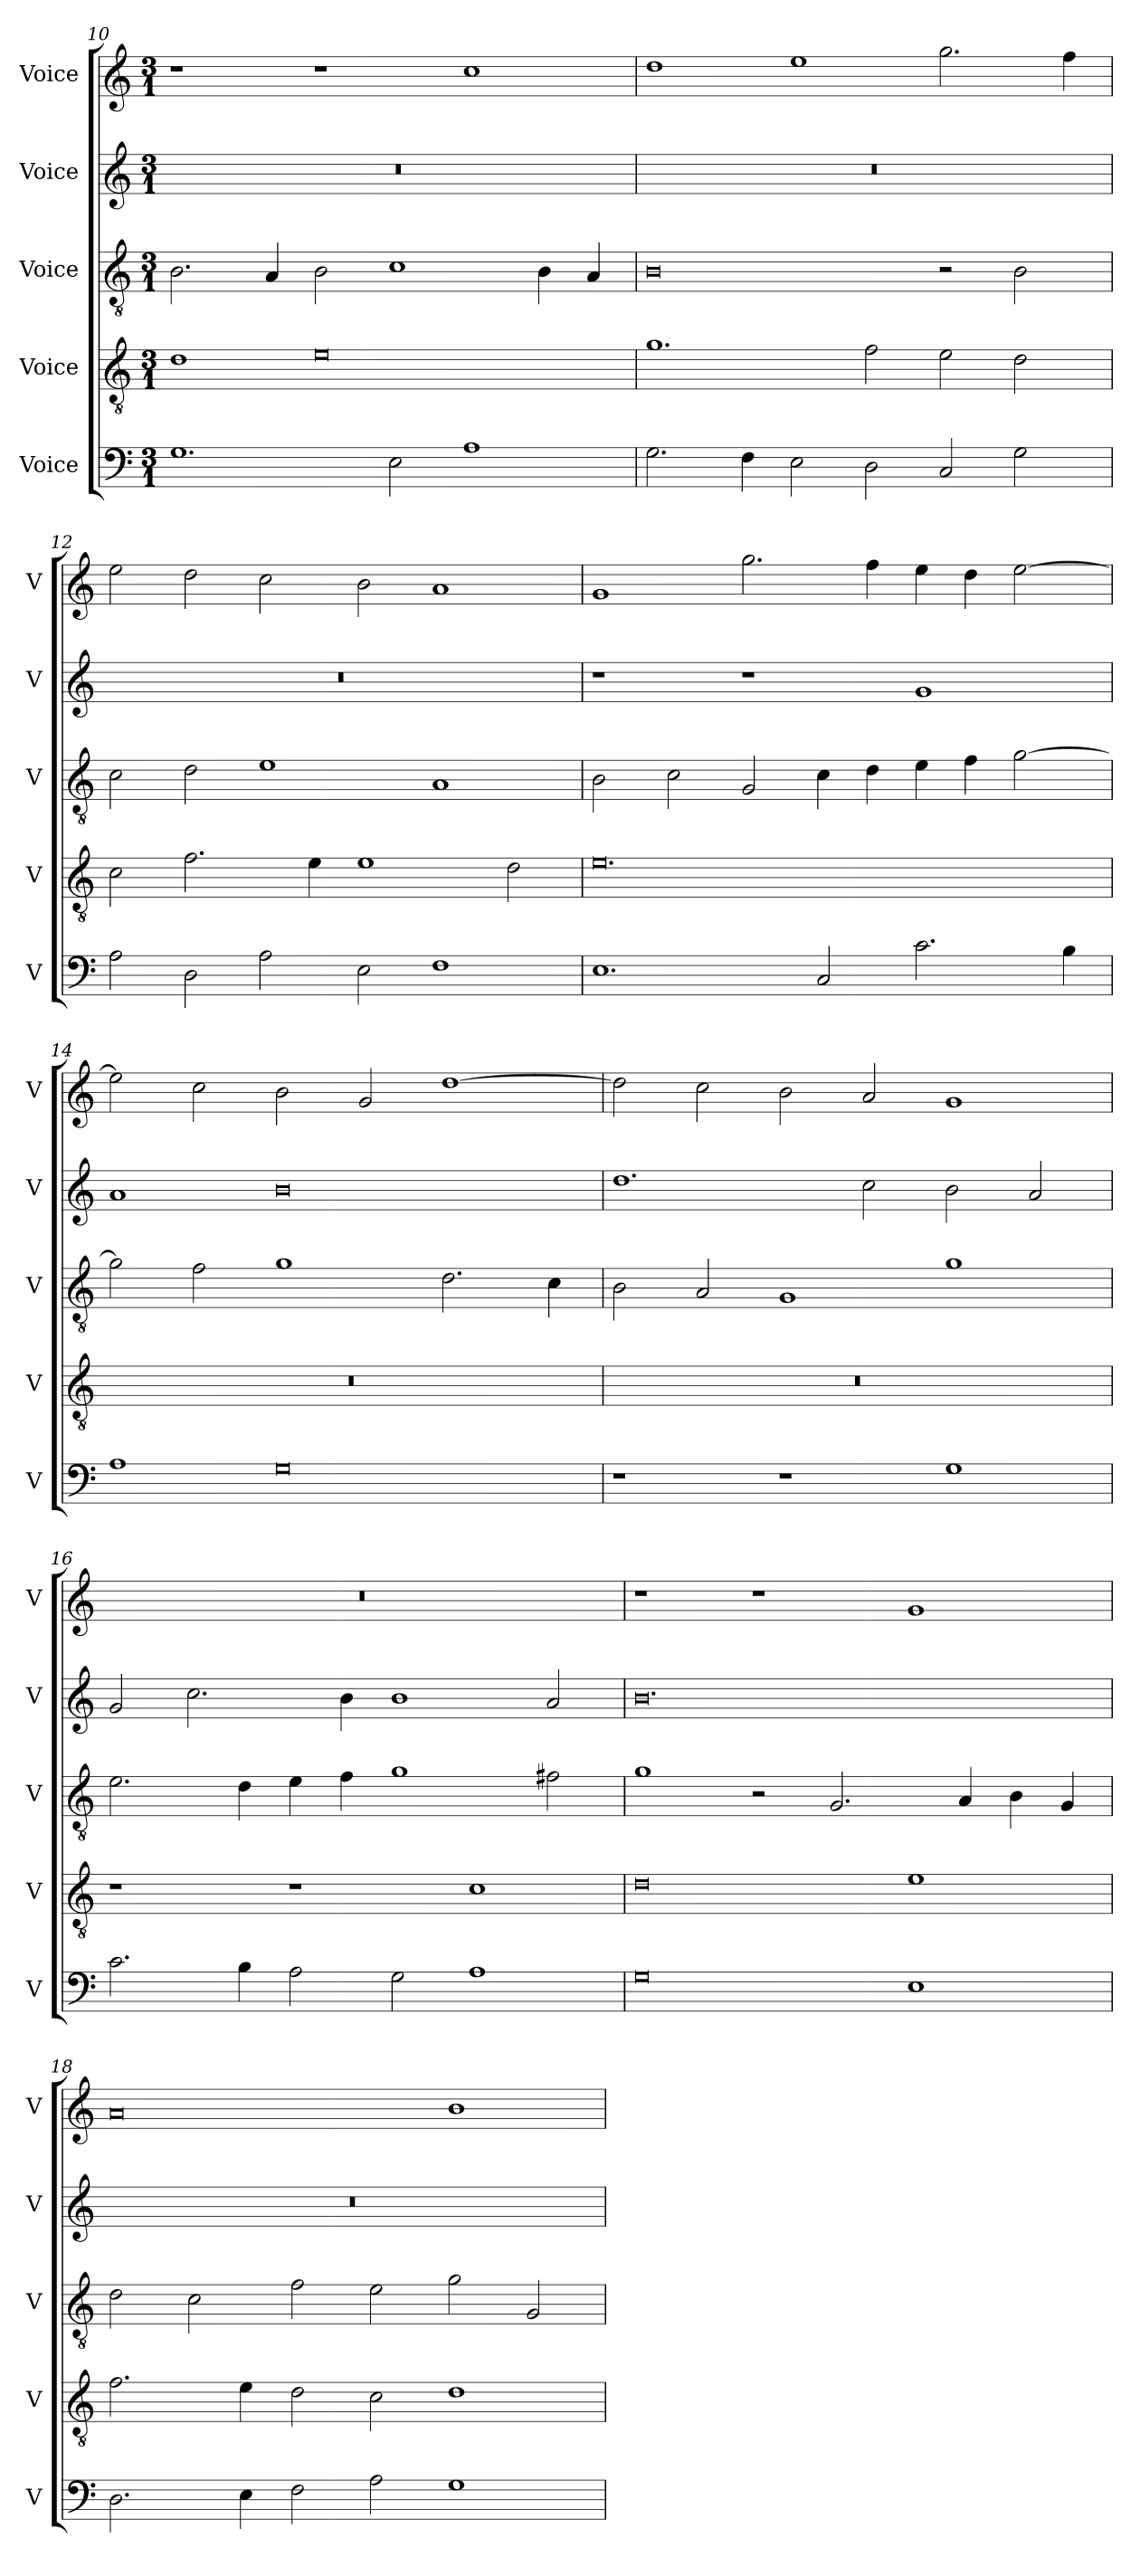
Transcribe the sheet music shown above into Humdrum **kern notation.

**kern	**kern	**kern	**kern	**kern
*part5	*part4	*part3	*part2	*part1
*staff5	*staff4	*staff3	*staff2	*staff1
*I"Voice	*I"Voice	*I"Voice	*I"Voice	*I"Voice
*I'V	*I'V	*I'V	*I'V	*I'V
*clefF4	*clefGv2	*clefGv2	*clefG2	*clefG2
*k[]	*k[]	*k[]	*k[]	*k[]
*M3/1	*M3/1	*M3/1	*M3/1	*M3/1
=10	=10	=10	=10	=10
1.G	1d	2.B\	0.r	1r
.	.	4A/	.	.
.	0e	2B\	.	1r
2E\	.	1c	.	.
1A	.	.	.	1cc
.	.	4B\	.	.
.	.	4A/	.	.
!!LO:LB:g=z
=11	=11	=11	=11	=11
2.G\	1.g	0B	0.r	1dd
4F\	.	.	.	.
2E\	.	.	.	1ee
2D\	2f\	.	.	.
2C/	2e\	2r	.	2.gg\
2G\	2d\	2B\	.	.
.	.	.	.	4ff\
=12	=12	=12	=12	=12
2A\	2c\	2c\	0.r	2ee\
2D\	2.f\	2d\	.	2dd\
2A\	.	1e	.	2cc\
.	4e\	.	.	.
2E\	1e	.	.	2b\
1F	.	1A	.	1a
.	2d\	.	.	.
!!LO:PB:g=z
=13	=13	=13	=13	=13
1.E	0.e	2B\	1r	1g
.	.	2c\	.	.
.	.	2G/	1r	2.gg\
2C/	.	4c\	.	.
.	.	4d\	.	4ff\
2.c\	.	4e\	1g	4ee\
.	.	4f\	.	4dd\
.	.	[2g\	.	[2ee\
4B\	.	.	.	.
=14	=14	=14	=14	=14
1A	0.r	2g\]	1a	2ee\]
.	.	2f\	.	2cc\
0G	.	1g	0b	2b\
.	.	.	.	2g/
.	.	2.d\	.	[1dd
.	.	4c\	.	.
!!LO:LB:g=z
=15	=15	=15	=15	=15
1r	0.r	2B\	1.dd	2dd\]
.	.	2A/	.	2cc\
1r	.	1G	.	2b\
.	.	.	2cc\	2a/
1G	.	1g	2b\	1g
.	.	.	2a/	.
=16	=16	=16	=16	=16
2.c\	1r	2.e\	2g/	0.r
.	.	.	2.cc\	.
4B\	.	4d\	.	.
2A\	1r	4e\	.	.
.	.	4f\	4b\	.
2G\	.	1g	1b	.
1A	1c	.	.	.
.	.	2f#X\	2a/	.
!!LO:LB:g=z
=17	=17	=17	=17	=17
0G	0d	1g	0.b	1r
.	.	2r	.	1r
.	.	2.G/	.	.
1E	1e	.	.	1g
.	.	4A/	.	.
.	.	4B\	.	.
.	.	4G/	.	.
=18	=18	=18	=18	=18
2.D\	2.f\	2d\	0.r	0a
.	.	2c\	.	.
4E\	4e\	.	.	.
2F\	2d\	2f\	.	.
2A\	2c\	2e\	.	.
1G	1d	2g\	.	1b
.	.	2G/	.	.
=	=	=	=	=
*-	*-	*-	*-	*-
